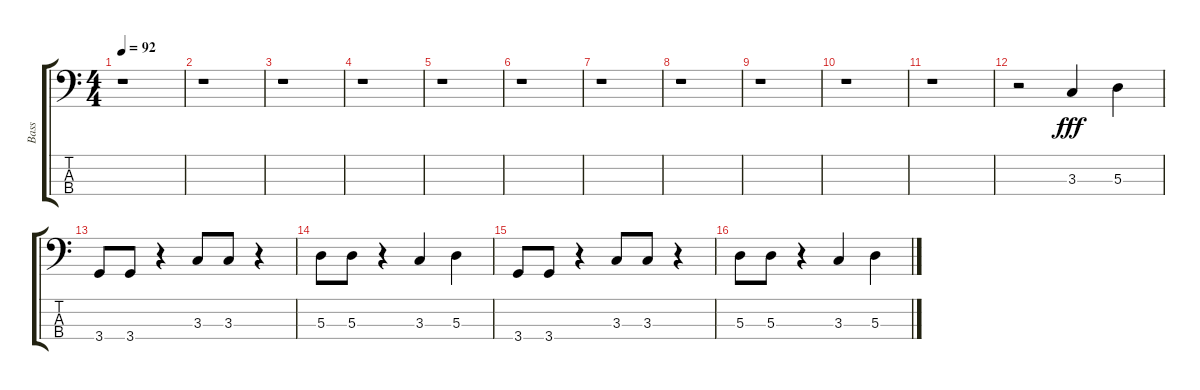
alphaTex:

\track ("Bass" "Bass") {instrument electricbassfinger}
\staff {score tabs}
\tuning (G2 D2 A1 E1) {hide}
\ts (4 4)
\tempo 92
\clef f4
\ks c
r.1{dy fff} |
r.1 |
r.1 |
r.1 |
r.1 |
r.1 |
r.1 |
r.1 |
r.1 |
r.1 |
r.1 |
r.2 3.3.4 5.3.4 |
3.4.8 3.4.8 r.4 3.3.8 3.3.8 r.4 |
5.3.8 5.3.8 r.4 3.3.4 5.3.4 |
3.4.8 3.4.8 r.4 3.3.8 3.3.8 r.4 |
5.3.8 5.3.8 r.4 3.3.4 5.3.4
